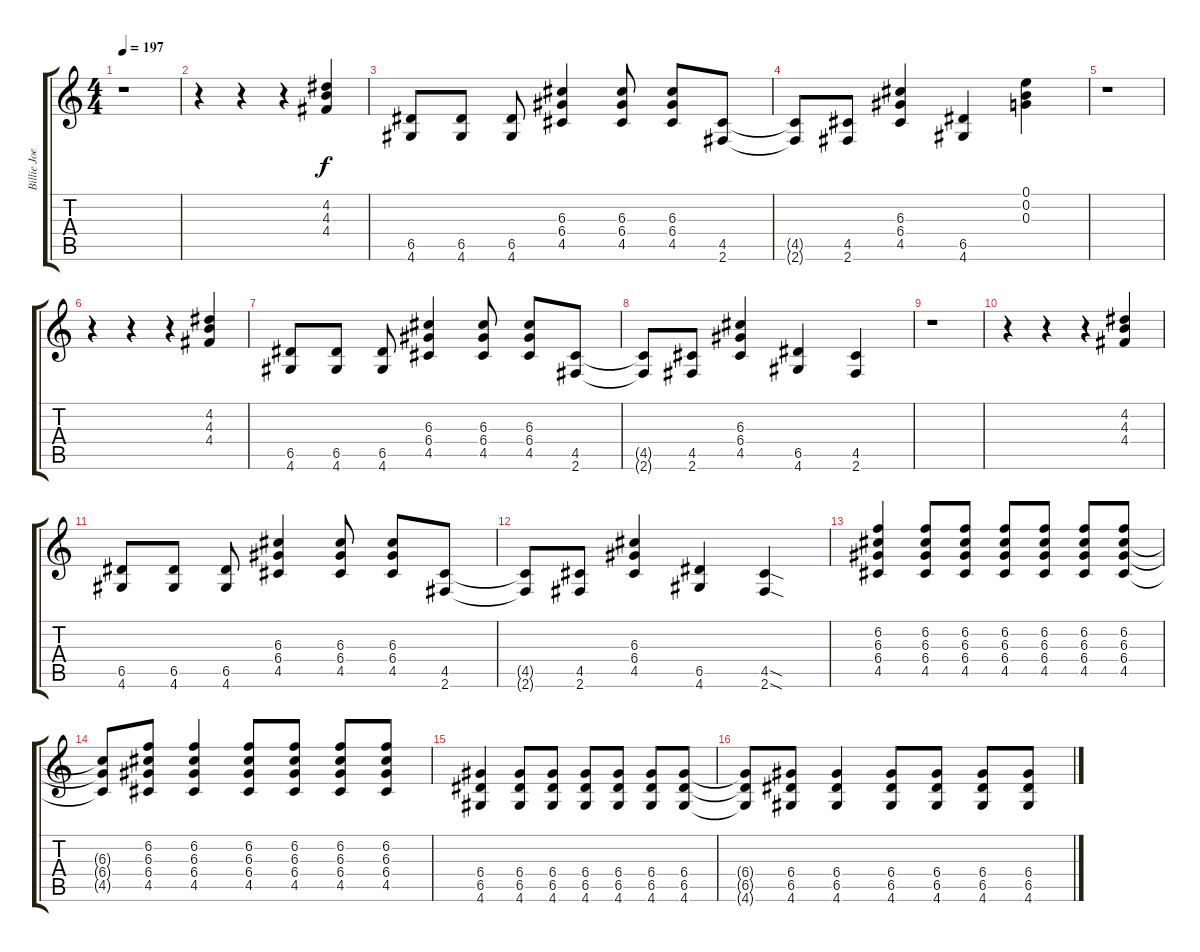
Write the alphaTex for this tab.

\track ("Billie Joe (Guitar 1)" "Billie Joe") {instrument overdrivenguitar}
\staff {score tabs}
\tuning (E4 B3 G3 D3 A2 E2) {hide}
\ts (4 4)
\tempo 197
\clef g2
\ks c
r.1{dy f} |
r.4 r.4 r.4 (4.2 4.3 4.4).4{balance 16} |
(6.5 4.6).8{balance 8} (6.5 4.6).8 (6.5 4.6).8 (6.3 6.4 4.5).4 (6.3 6.4 4.5).8 (6.3 6.4 4.5).8 (4.5 2.6).8 |
(4.5{t} 2.6{t}).8 (4.5 2.6).8 (6.3 6.4 4.5).4 (6.5 4.6).4 (0.1 0.2 0.3).4{balance 16} |
r.1 |
r.4 r.4 r.4 (4.2 4.3 4.4).4 |
(6.5 4.6).8{balance 8} (6.5 4.6).8 (6.5 4.6).8 (6.3 6.4 4.5).4 (6.3 6.4 4.5).8 (6.3 6.4 4.5).8 (4.5 2.6).8 |
(4.5{t} 2.6{t}).8 (4.5 2.6).8 (6.3 6.4 4.5).4 (6.5 4.6).4 (4.5 2.6).4 |
r.1 |
r.4 r.4 r.4 (4.2 4.3 4.4).4{balance 16} |
(6.5 4.6).8{balance 8} (6.5 4.6).8 (6.5 4.6).8 (6.3 6.4 4.5).4 (6.3 6.4 4.5).8 (6.3 6.4 4.5).8 (4.5 2.6).8 |
(4.5{t} 2.6{t}).8 (4.5 2.6).8 (6.3 6.4 4.5).4 (6.5 4.6).4 (4.5{sod} 2.6{sod}).4 |
(6.2 6.3 6.4 4.5).4 (6.2 6.3 6.4 4.5).8 (6.2 6.3 6.4 4.5).8 (6.2 6.3 6.4 4.5).8 (6.2 6.3 6.4 4.5).8 (6.2 6.3 6.4 4.5).8 (6.2 6.3 6.4 4.5).8 |
(6.3{t} 6.4{t} 4.5{t}).8 (6.2 6.3 6.4 4.5).8 (6.2 6.3 6.4 4.5).4 (6.2 6.3 6.4 4.5).8 (6.2 6.3 6.4 4.5).8 (6.2 6.3 6.4 4.5).8 (6.2 6.3 6.4 4.5).8 |
(6.4 6.5 4.6).4 (6.4 6.5 4.6).8 (6.4 6.5 4.6).8 (6.4 6.5 4.6).8 (6.4 6.5 4.6).8 (6.4 6.5 4.6).8 (6.4 6.5 4.6).8 |
(6.4{t} 6.5{t} 4.6{t}).8 (6.4 6.5 4.6).8 (6.4 6.5 4.6).4 (6.4 6.5 4.6).8 (6.4 6.5 4.6).8 (6.4 6.5 4.6).8 (6.4 6.5 4.6).8
